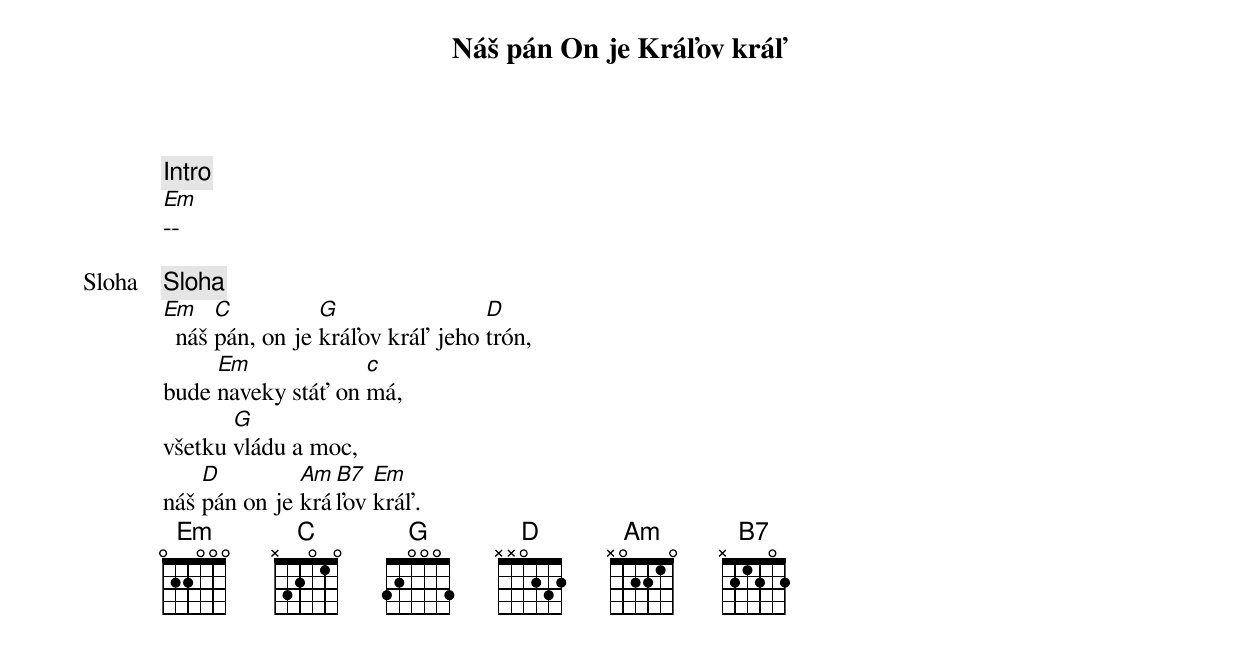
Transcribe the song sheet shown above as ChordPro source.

{title: Náš pán On je Kráľov kráľ}

{comment: Intro}
[Em]--

{start_of_verse: Sloha}
{comment: Sloha}
[Em]  náš [C]pán, on je [G]kráľov kráľ jeho [D]trón,
bude [Em]naveky stáť on [c]má,
všetku [G]vládu a moc,
náš [D]pán on je [Am]krá[B7]ľov [Em]kráľ.
{end_of_verse}
